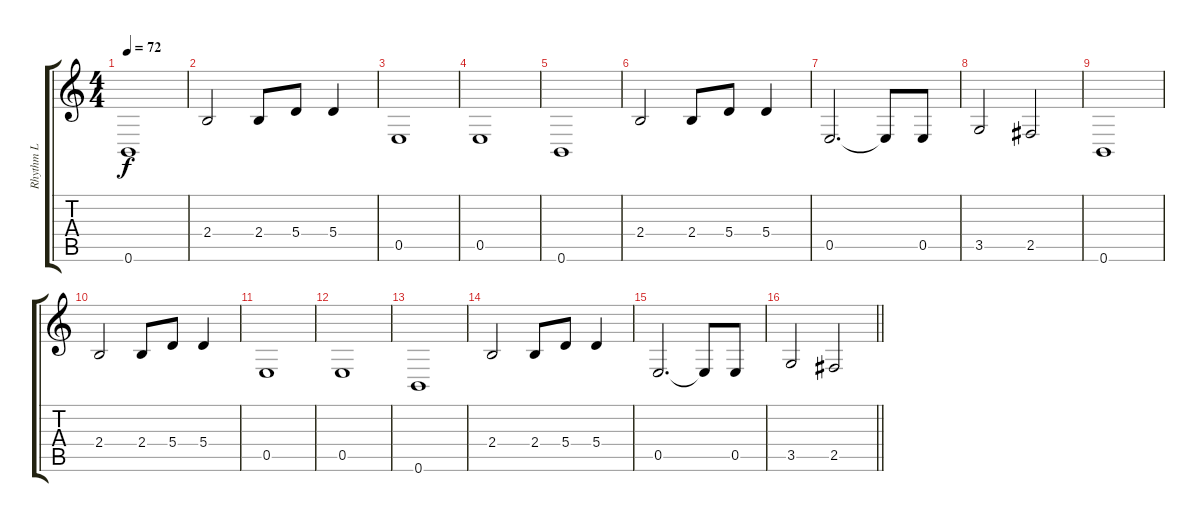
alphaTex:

\track ("Rhythm L" "Rhythm L") {instrument distortionguitar}
\staff {score tabs}
\tuning (B3 Gb3 D3 A2 E2 B1) {hide}
\ts (4 4)
\tempo 72
\clef g2
\ks c
0.6.1{dy f} |
2.4.2 2.4.8 5.4.8 5.4.4 |
0.5.1 |
0.5.1 |
0.6.1 |
2.4.2 2.4.8 5.4.8 5.4.4 |
0.5.2{d} 0.5{t}.8 0.5.8 |
3.5.2 2.5.2 |
0.6.1 |
2.4.2 2.4.8 5.4.8 5.4.4 |
0.5.1 |
0.5.1 |
0.6.1 |
2.4.2 2.4.8 5.4.8 5.4.4 |
0.5.2{d} 0.5{t}.8 0.5.8 |
\barLineRight lightlight
3.5.2 2.5.2
